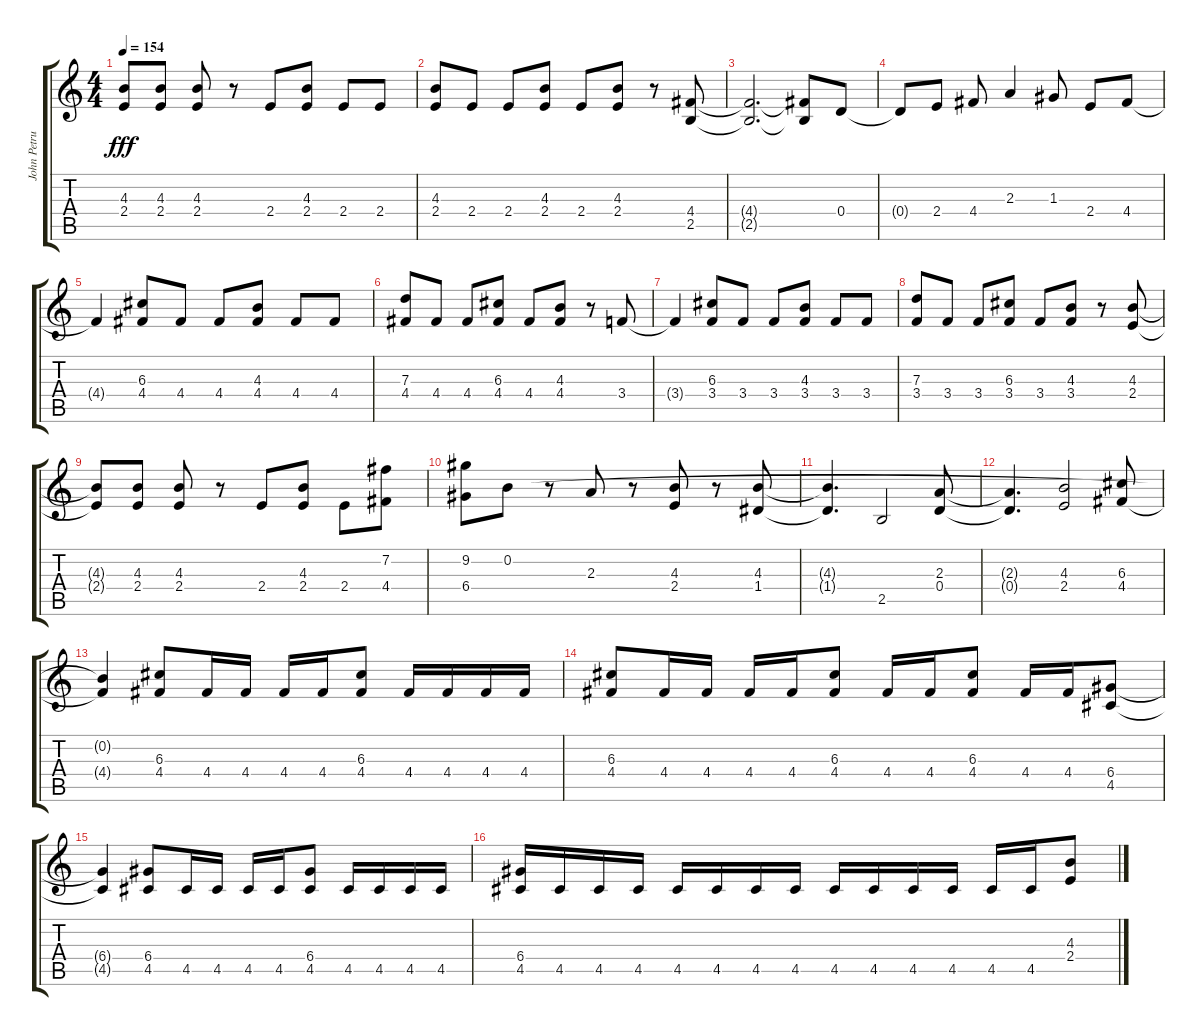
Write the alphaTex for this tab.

\track ("John Petrucci Rhythm" "John Petru") {instrument distortionguitar}
\staff {score tabs}
\tuning (E4 B3 G3 D3 A2 E2) {hide}
\ts (4 4)
\tempo 154
\clef g2
\ks c
(4.3{t} 2.4{t}).8{dy fff} (4.3 2.4).8 (4.3 2.4).8 r.8 2.4.8 (4.3 2.4).8 2.4.8 2.4.8 |
(4.3 2.4).8 2.4.8 2.4.8 (4.3 2.4).8 2.4.8 (4.3 2.4).8 r.8 (4.4 2.5).8 |
(4.4{t} 2.5{t}).2{d} (4.4{t} 2.5{t}).8 0.4.8 |
0.4{t}.8 2.4.8 4.4.8 2.3.4 1.3.8 2.4.8 4.4.8 |
4.4{t}.4 (6.3 4.4).8 4.4.8 4.4.8 (4.3 4.4).8 4.4.8 4.4.8 |
(7.3 4.4).8 4.4.8 4.4.8 (6.3 4.4).8 4.4.8 (4.3 4.4).8 r.8 3.4.8 |
3.4{t}.4 (6.3 3.4).8 3.4.8 3.4.8 (4.3 3.4).8 3.4.8 3.4.8 |
(7.3 3.4).8 3.4.8 3.4.8 (6.3 3.4).8 3.4.8 (4.3 3.4).8 r.8 (4.3 2.4).8 |
(4.3{t} 2.4{t}).8 (4.3 2.4).8 (4.3 2.4).8 r.8 2.4.8 (4.3 2.4).8 2.4.8 (7.2 4.4).8 |
(9.2 6.4).8 0.2.8 r.8 2.3.8 r.8 (4.3 2.4).8 r.8 (4.3 1.4).8 |
(4.3{t} 1.4{t}).4{d} 2.5.2 (2.3 0.4).8 |
(2.3{t} 0.4{t}).4{d} (4.3 2.4).2 (6.3 4.4).8 |
(0.2{t} 4.4{t}).4 (6.3 4.4).8 4.4.16 4.4.16 4.4.16 4.4.16 (6.3 4.4).8 4.4.16 4.4.16 4.4.16 4.4.16 |
(6.3 4.4).8 4.4.16 4.4.16 4.4.16 4.4.16 (6.3 4.4).8 4.4.16 4.4.16 (6.3 4.4).8 4.4.16 4.4.16 (6.4 4.5).8 |
(6.4{t} 4.5{t}).4 (6.4 4.5).8 4.5.16 4.5.16 4.5.16 4.5.16 (6.4 4.5).8 4.5.16 4.5.16 4.5.16 4.5.16 |
(6.4 4.5).16 4.5.16 4.5.16 4.5.16 4.5.16 4.5.16 4.5.16 4.5.16 4.5.16 4.5.16 4.5.16 4.5.16 4.5.16 4.5.16 (4.3 2.4).8
